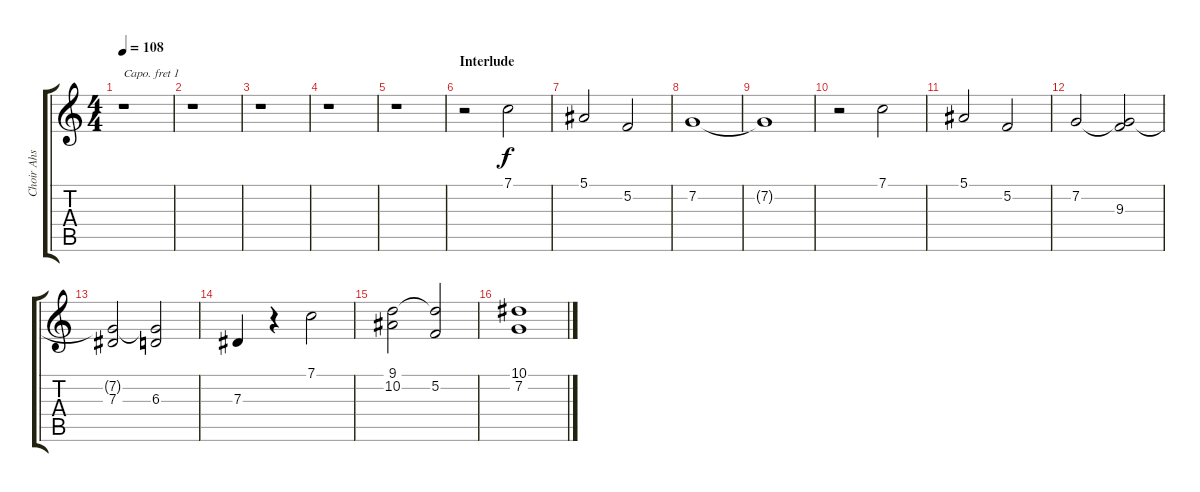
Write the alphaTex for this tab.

\track ("Choir Ahs" "Choir Ahs") {instrument choiraahs}
\staff {score tabs}
\capo 1
\tuning (E4 B3 G3 D3 A2 E2) {hide}
\ts (4 4)
\tempo 108
\clef g2
\ks c
r.1{dy f} |
r.1 |
r.1 |
r.1 |
r.1 |
\section ("" "Interlude")
r.2 7.1.2{volume 12} |
5.1.2 5.2.2 |
7.2.1 |
7.2{t}.1 |
r.2 7.1.2 |
5.1.2 5.2.2 |
7.2.2 (7.2{t} 9.3).2 |
(7.2{t} 7.3).2 (7.2{t} 6.3).2 |
7.3.4 r.4 7.1.2 |
(9.1 10.2).2 (9.1{t} 5.2).2 |
(10.1 7.2).1
